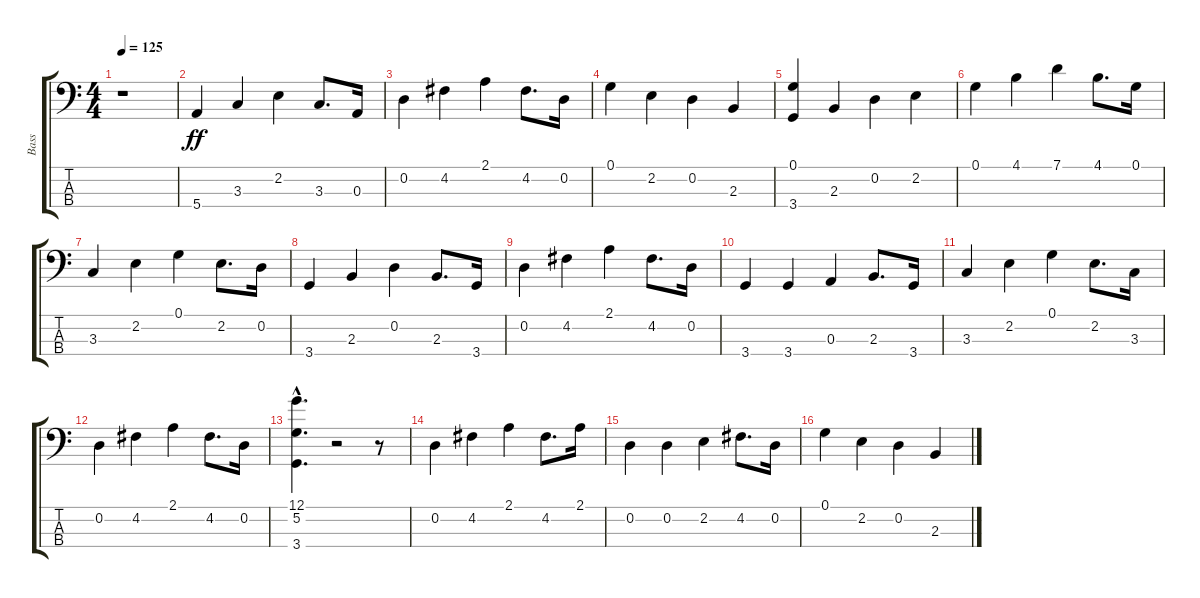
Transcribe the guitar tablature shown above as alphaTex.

\track ("Bass" "Bass") {instrument acousticbass}
\staff {score tabs}
\tuning (G2 D2 A1 E1) {hide}
\ts (4 4)
\tempo 125
\clef f4
\ks c
r.1{dy ff instrument acousticbass} |
5.4.4 3.3.4 2.2.4 3.3.8{d} 0.3.16 |
0.2.4 4.2.4 2.1.4 4.2.8{d} 0.2.16 |
0.1.4 2.2.4 0.2.4 2.3.4 |
(0.1 3.4).4 2.3.4 0.2.4 2.2.4 |
0.1.4 4.1.4 7.1.4 4.1.8{d} 0.1.16 |
3.3.4 2.2.4 0.1.4 2.2.8{d} 0.2.16 |
3.4.4 2.3.4 0.2.4 2.3.8{d} 3.4.16 |
0.2.4 4.2.4 2.1.4 4.2.8{d} 0.2.16 |
3.4.4 3.4.4 0.3.4 2.3.8{d} 3.4.16 |
3.3.4 2.2.4 0.1.4 2.2.8{d} 3.3.16 |
0.2.4 4.2.4 2.1.4 4.2.8{d} 0.2.16 |
(12.1{hac} 5.2 3.4).4{d} r.2 r.8 |
0.2.4 4.2.4 2.1.4 4.2.8{d} 2.1.16 |
0.2.4 0.2.4 2.2.4 4.2.8{d} 0.2.16 |
0.1.4 2.2.4 0.2.4 2.3.4
